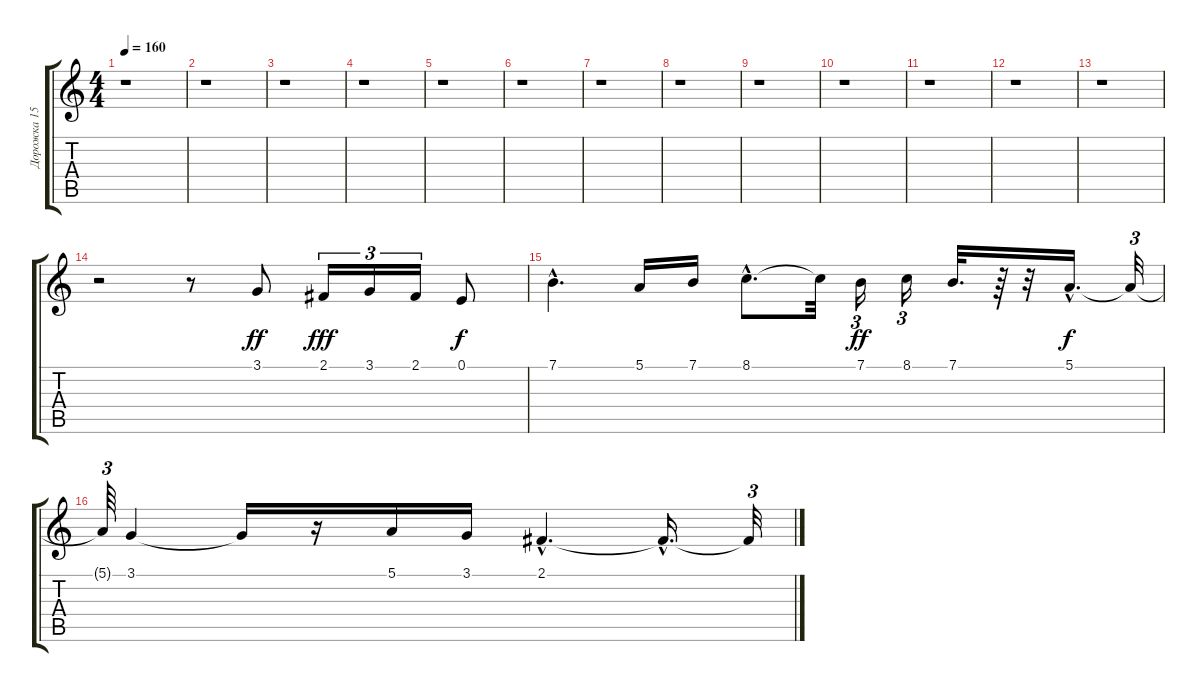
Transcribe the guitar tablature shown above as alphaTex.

\track ("Дорожка 15" "Дорожка 15") {instrument flute}
\staff {score tabs}
\tuning (E4 B3 G3 D3 A2 E2) {hide}
\ts (4 4)
\tempo 160
\clef g2
\ks c
r.1{dy ff} |
r.1 |
r.1 |
r.1 |
r.1 |
r.1 |
r.1 |
r.1 |
r.1 |
r.1 |
r.1 |
r.1 |
r.1 |
r.2 r.8 3.1.8 2.1.16{tu (3 2) dy fff} 3.1.16{tu (3 2)} 2.1.16{tu (3 2)} 0.1.8{dy f} |
7.1{hac}.4{d} 5.1.16 7.1.16 8.1{hac}.8{d} 8.1{t}.32 7.1.16{tu (3 2) dy ff} 8.1.16{tu (3 2)} 7.1.32{d} r.64 r.32 5.1{hac}.16{d dy f} 5.1{t}.32{tu (3 2)} |
5.1{t}.64{tu (3 2)} 3.1.4 3.1{t}.16 r.16 5.1.16 3.1.16 2.1{hac}.4{d} 2.1{hac t}.16{d} 2.1{t}.32{tu (3 2)}
